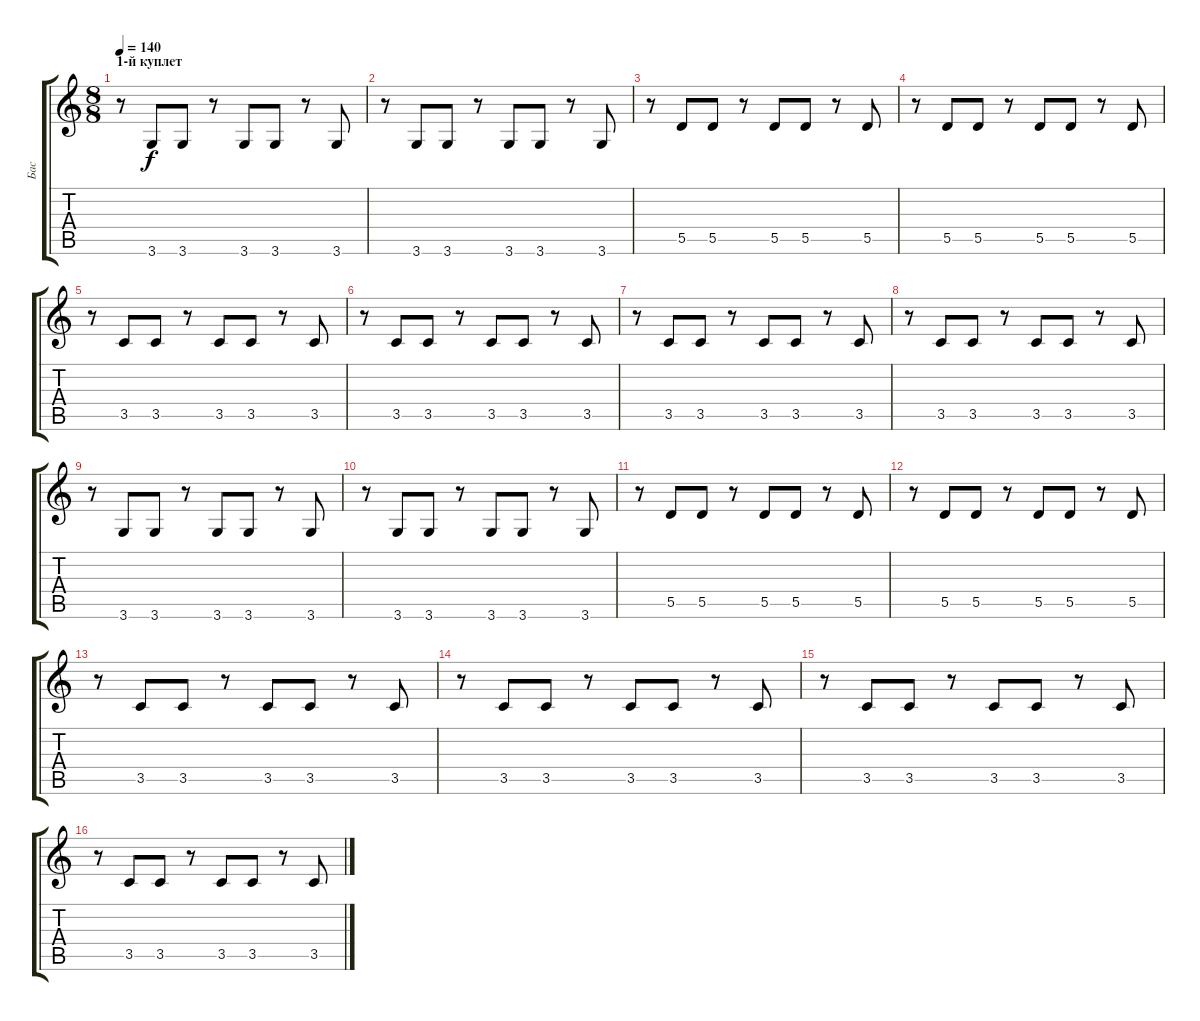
\track ("Бас" "Бас") {instrument acousticbass}
\staff {score tabs}
\tuning (E4 B3 G3 D3 A2 E2) {hide}
\ts (8 8)
\section ("" "1-й куплет")
\tempo 140
\clef g2
\ks c
r.8{dy f} 3.6.8 3.6.8 r.8 3.6.8 3.6.8 r.8 3.6.8 |
r.8 3.6.8 3.6.8 r.8 3.6.8 3.6.8 r.8 3.6.8 |
r.8 5.5.8 5.5.8 r.8 5.5.8 5.5.8 r.8 5.5.8 |
r.8 5.5.8 5.5.8 r.8 5.5.8 5.5.8 r.8 5.5.8 |
r.8 3.5.8 3.5.8 r.8 3.5.8 3.5.8 r.8 3.5.8 |
r.8 3.5.8 3.5.8 r.8 3.5.8 3.5.8 r.8 3.5.8 |
r.8 3.5.8 3.5.8 r.8 3.5.8 3.5.8 r.8 3.5.8 |
r.8 3.5.8 3.5.8 r.8 3.5.8 3.5.8 r.8 3.5.8 |
r.8 3.6.8 3.6.8 r.8 3.6.8 3.6.8 r.8 3.6.8 |
r.8 3.6.8 3.6.8 r.8 3.6.8 3.6.8 r.8 3.6.8 |
r.8 5.5.8 5.5.8 r.8 5.5.8 5.5.8 r.8 5.5.8 |
r.8 5.5.8 5.5.8 r.8 5.5.8 5.5.8 r.8 5.5.8 |
r.8 3.5.8 3.5.8 r.8 3.5.8 3.5.8 r.8 3.5.8 |
r.8 3.5.8 3.5.8 r.8 3.5.8 3.5.8 r.8 3.5.8 |
r.8 3.5.8 3.5.8 r.8 3.5.8 3.5.8 r.8 3.5.8 |
r.8 3.5.8 3.5.8 r.8 3.5.8 3.5.8 r.8 3.5.8
